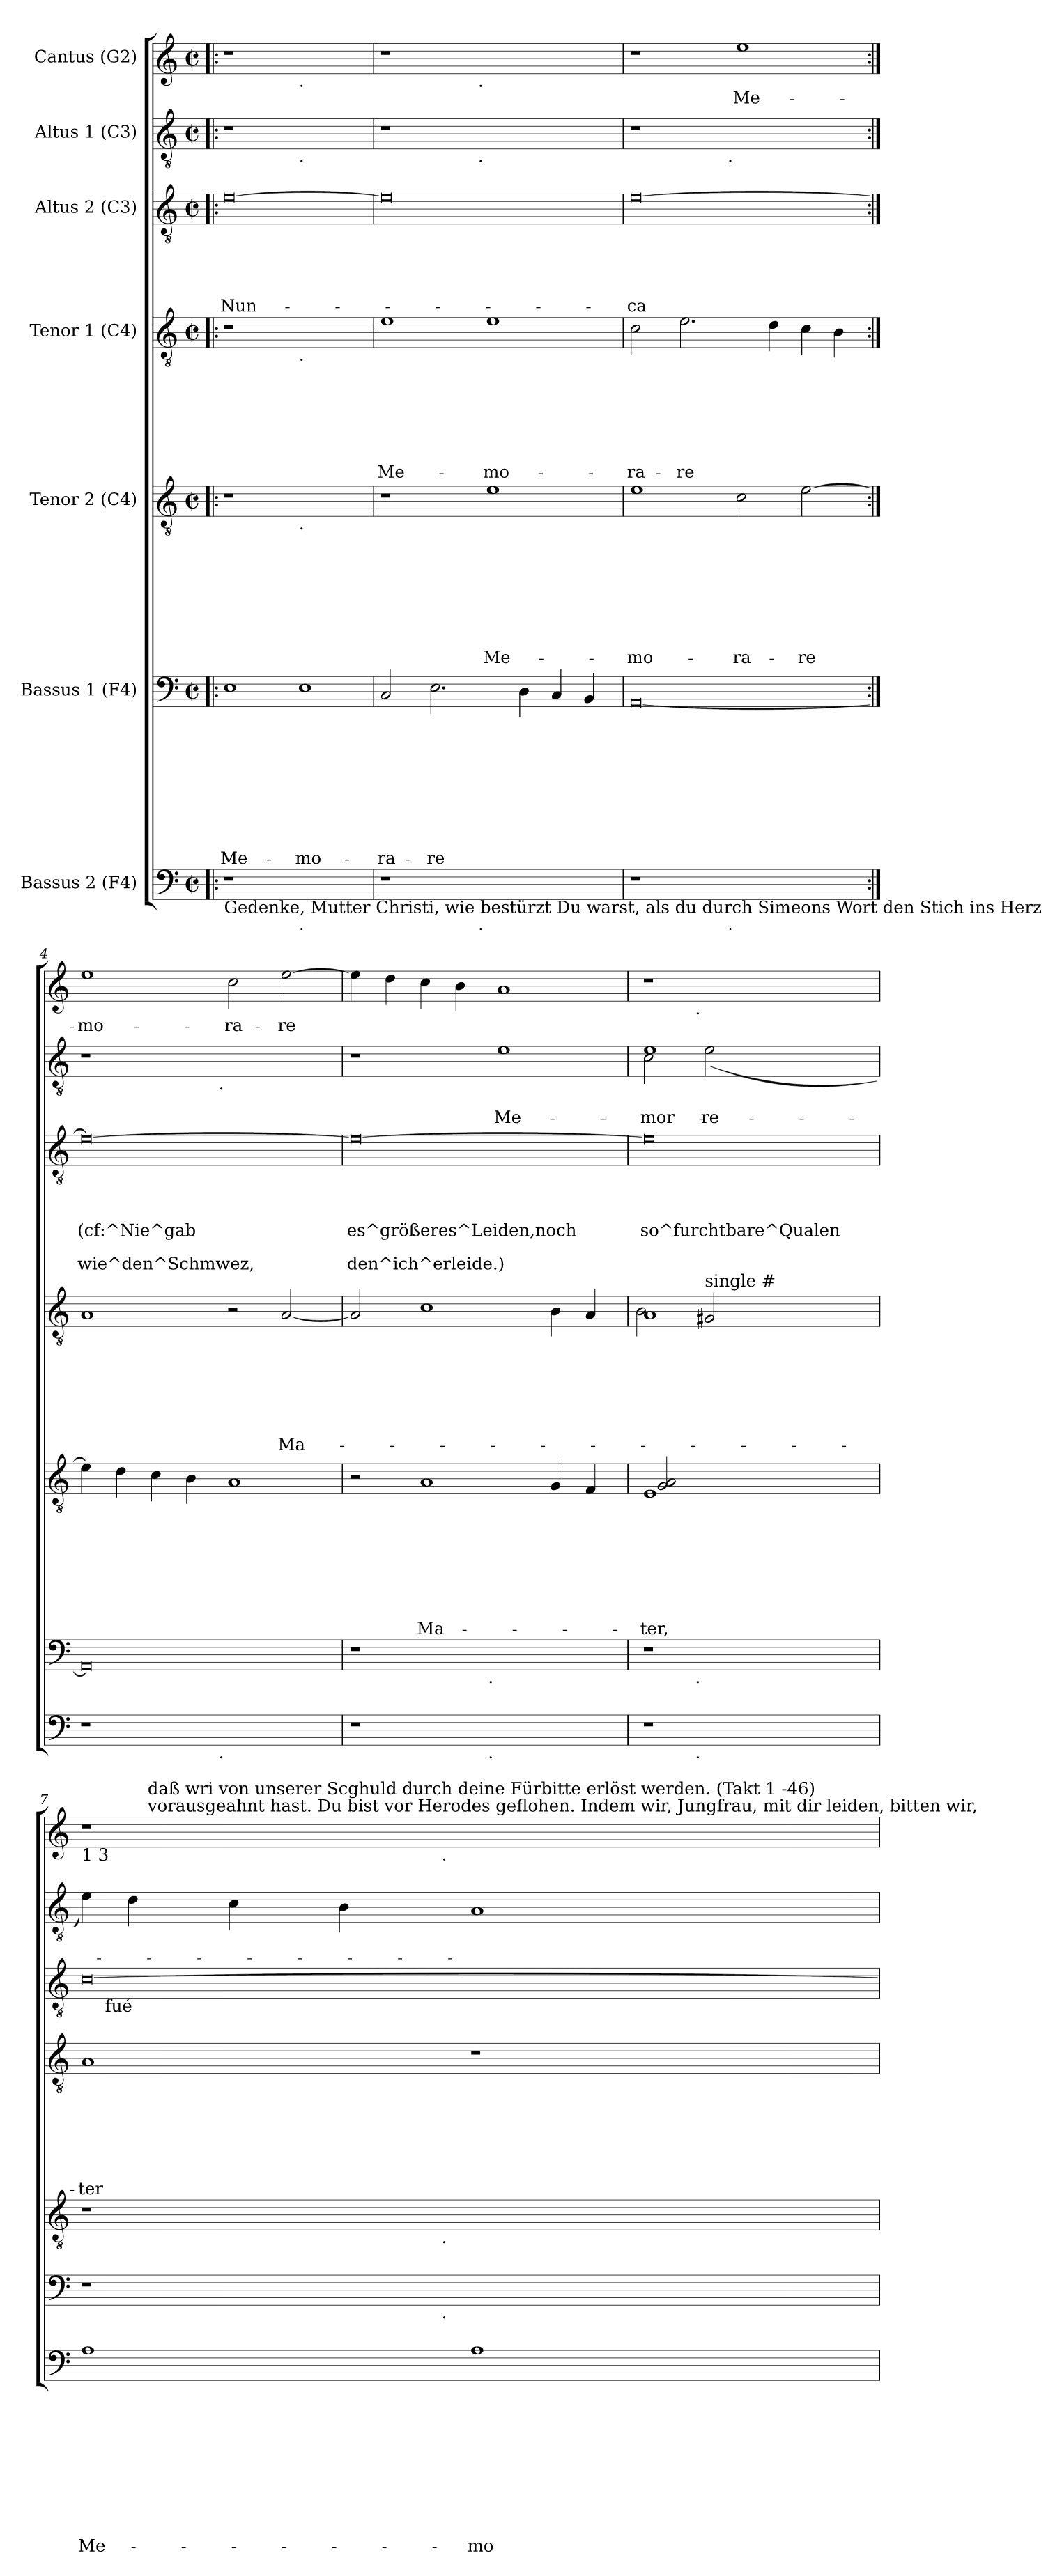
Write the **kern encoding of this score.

**kern	**text	**text	**text	**text	**text	**text	**text	**text	**text	**text	**kern	**text	**text	**text	**text	**text	**text	**text	**text	**text	**kern	**text	**text	**text	**text	**text	**text	**text	**text	**kern	**text	**text	**text	**text	**text	**text	**text	**kern	**text	**text	**text	**text	**text	**text	**kern	**text	**text	**kern	**text
*part7	*part7	*part7	*part7	*part7	*part7	*part7	*part7	*part7	*part7	*part7	*part6	*part6	*part6	*part6	*part6	*part6	*part6	*part6	*part6	*part6	*part5	*part5	*part5	*part5	*part5	*part5	*part5	*part5	*part5	*part4	*part4	*part4	*part4	*part4	*part4	*part4	*part4	*part3	*part3	*part3	*part3	*part3	*part3	*part3	*part2	*part2	*part2	*part1	*part1
*staff7	*staff7	*staff7	*staff7	*staff7	*staff7	*staff7	*staff7	*staff7	*staff7	*staff7	*staff6	*staff6	*staff6	*staff6	*staff6	*staff6	*staff6	*staff6	*staff6	*staff6	*staff5	*staff5	*staff5	*staff5	*staff5	*staff5	*staff5	*staff5	*staff5	*staff4	*staff4	*staff4	*staff4	*staff4	*staff4	*staff4	*staff4	*staff3	*staff3	*staff3	*staff3	*staff3	*staff3	*staff3	*staff2	*staff2	*staff2	*staff1	*staff1
*I"Bassus 2 (F4)	*	*	*	*	*	*	*	*	*	*	*I"Bassus 1 (F4)	*	*	*	*	*	*	*	*	*	*I"Tenor 2 (C4)	*	*	*	*	*	*	*	*	*I"Tenor 1 (C4)	*	*	*	*	*	*	*	*I"Altus 2 (C3)	*	*	*	*	*	*	*I"Altus 1 (C3)	*	*	*I"Cantus (G2)	*
*clefF4	*	*	*	*	*	*	*	*	*	*	*clefF4	*	*	*	*	*	*	*	*	*	*clefGv2	*	*	*	*	*	*	*	*	*clefGv2	*	*	*	*	*	*	*	*clefGv2	*	*	*	*	*	*	*clefGv2	*	*	*clefG2	*
*k[]	*	*	*	*	*	*	*	*	*	*	*k[]	*	*	*	*	*	*	*	*	*	*k[]	*	*	*	*	*	*	*	*	*k[]	*	*	*	*	*	*	*	*k[]	*	*	*	*	*	*	*k[]	*	*	*k[]	*
*C:	*	*	*	*	*	*	*	*	*	*	*C:	*	*	*	*	*	*	*	*	*	*C:	*	*	*	*	*	*	*	*	*C:	*	*	*	*	*	*	*	*C:	*	*	*	*	*	*	*C:	*	*	*C:	*
*M2/2	*	*	*	*	*	*	*	*	*	*	*M2/2	*	*	*	*	*	*	*	*	*	*M2/2	*	*	*	*	*	*	*	*	*M2/2	*	*	*	*	*	*	*	*M2/2	*	*	*	*	*	*	*M2/2	*	*	*M2/2	*
*met(c|)	*	*	*	*	*	*	*	*	*	*	*met(c|)	*	*	*	*	*	*	*	*	*	*met(c|)	*	*	*	*	*	*	*	*	*met(c|)	*	*	*	*	*	*	*	*met(c|)	*	*	*	*	*	*	*met(c|)	*	*	*met(c|)	*
=1!|:	=1!|:	=1!|:	=1!|:	=1!|:	=1!|:	=1!|:	=1!|:	=1!|:	=1!|:	=1!|:	=1!|:	=1!|:	=1!|:	=1!|:	=1!|:	=1!|:	=1!|:	=1!|:	=1!|:	=1!|:	=1!|:	=1!|:	=1!|:	=1!|:	=1!|:	=1!|:	=1!|:	=1!|:	=1!|:	=1!|:	=1!|:	=1!|:	=1!|:	=1!|:	=1!|:	=1!|:	=1!|:	=1!|:	=1!|:	=1!|:	=1!|:	=1!|:	=1!|:	=1!|:	=1!|:	=1!|:	=1!|:	=1!|:	=1!|:
!LO:TX:b:t=Gedenke, Mutter Christi, wie bestürzt Du warst, als du durch Simeons Wort den Stich ins Herz	!	!	!	!	!	!	!	!	!	!	!	!	!	!	!	!	!	!	!	!	!	!	!	!	!	!	!	!	!	!	!	!	!	!	!	!	!	!	!	!	!	!	!	!	!	!	!	!	!
!	!	!	!	!	!	!	!	!	!	!	!	!	!	!	!	!	!	!	!	!LO:LY:b	!	!	!	!	!	!	!	!	!	!	!	!	!	!	!	!	!	!	!	!	!	!	!LO:LY:b	!	!	!	!	!	!
1r	.	.	.	.	.	.	.	.	.	.	1E	.	.	.	.	.	.	.	.	Me-	1r	.	.	.	.	.	.	.	.	1r	.	.	.	.	.	.	.	[>0e	.	.	.	.	Nun-	.	1r	.	.	1r	.
!	!	!	!	!	!	!	!	!	!	!	!	!	!	!	!	!	!	!	!	!	!	!	!	!	!	!	!	!	!	!	!	!	!	!	!	!	!	!	!	!	!	!	!	!	!	!	!	!LO:TX:b:t=.	!
!	!	!	!	!	!	!	!	!	!	!	!	!	!	!	!	!	!	!	!	!	!	!	!	!	!	!	!	!	!	!	!	!	!	!	!	!	!	!	!	!	!	!	!	!	!LO:TX:b:t=.	!	!	!	!
!	!	!	!	!	!	!	!	!	!	!	!	!	!	!	!	!	!	!	!	!	!	!	!	!	!	!	!	!	!	!LO:TX:b:t=.	!	!	!	!	!	!	!	!	!	!	!	!	!	!	!	!	!	!	!
!	!	!	!	!	!	!	!	!	!	!	!	!	!	!	!	!	!	!	!	!	!LO:TX:b:t=.	!	!	!	!	!	!	!	!	!	!	!	!	!	!	!	!	!	!	!	!	!	!	!	!	!	!	!	!
!LO:TX:b:t=.	!	!	!	!	!	!	!	!	!	!	!	!	!	!	!	!	!	!	!	!	!	!	!	!	!	!	!	!	!	!	!	!	!	!	!	!	!	!	!	!	!	!	!	!	!	!	!	!	!
!	!	!	!	!	!	!	!	!	!	!	!	!	!	!	!	!	!	!	!	!LO:LY:b	!	!	!	!	!	!	!	!	!	!	!	!	!	!	!	!	!	!	!	!	!	!	!	!	!	!	!	!	!
1ryy	.	.	.	.	.	.	.	.	.	.	1E	.	.	.	.	.	.	.	.	-mo-	1ryy	.	.	.	.	.	.	.	.	1ryy	.	.	.	.	.	.	.	.	.	.	.	.	.	.	1ryy	.	.	1ryy	.
=2	=2	=2	=2	=2	=2	=2	=2	=2	=2	=2	=2	=2	=2	=2	=2	=2	=2	=2	=2	=2	=2	=2	=2	=2	=2	=2	=2	=2	=2	=2	=2	=2	=2	=2	=2	=2	=2	=2	=2	=2	=2	=2	=2	=2	=2	=2	=2	=2	=2
!	!	!	!	!	!	!	!	!	!	!	!	!	!	!	!	!	!	!	!	!LO:LY:b	!	!	!	!	!	!	!	!	!	!	!	!	!	!	!	!	!LO:LY:b	!	!	!	!	!	!	!	!	!	!	!	!
*^	*	*	*	*	*	*	*	*	*	*	*	*	*	*	*	*	*	*	*	*	*	*	*	*	*	*	*	*	*	*	*	*	*	*	*	*	*	*	*	*	*	*	*	*	*^	*	*	*^	*
1r	2ryy	.	.	.	.	.	.	.	.	.	.	2C/	.	.	.	.	.	.	.	.	-ra-	1r	.	.	.	.	.	.	.	.	1e	.	.	.	.	.	.	Me-	0e]	.	.	.	.	.	.	1r	2ryy	.	.	1r	2ryy	.
!	!	!	!	!	!	!	!	!	!	!	!	!	!	!	!	!	!	!	!	!	!LO:LY:b	!	!	!	!	!	!	!	!	!	!	!	!	!	!	!	!	!	!	!	!	!	!	!	!	!	!	!	!	!	!	!
.	4...ryy	.	.	.	.	.	.	.	.	.	.	2.E\	.	.	.	.	.	.	.	.	-re	.	.	.	.	.	.	.	.	.	.	.	.	.	.	.	.	.	.	.	.	.	.	.	.	.	4...ryy	.	.	.	4...ryy	.
!	!	!	!	!	!	!	!	!	!	!	!	!	!	!	!	!	!	!	!	!	!	!	!	!	!	!	!	!	!	!	!	!	!	!	!	!	!	!	!	!	!	!	!	!	!	!	!	!	!	!	!LO:TX:b:t=.	!
!	!	!	!	!	!	!	!	!	!	!	!	!	!	!	!	!	!	!	!	!	!	!	!	!	!	!	!	!	!	!	!	!	!	!	!	!	!	!	!	!	!	!	!	!	!	!	!LO:TX:b:t=.	!	!	!	!	!
!	!LO:TX:b:t=.	!	!	!	!	!	!	!	!	!	!	!	!	!	!	!	!	!	!	!	!	!	!	!	!	!	!	!	!	!	!	!	!	!	!	!	!	!	!	!	!	!	!	!	!	!	!	!	!	!	!	!
.	1ryy	.	.	.	.	.	.	.	.	.	.	.	.	.	.	.	.	.	.	.	.	.	.	.	.	.	.	.	.	.	.	.	.	.	.	.	.	.	.	.	.	.	.	.	.	.	1ryy	.	.	.	1ryy	.
!	!	!	!	!	!	!	!	!	!	!	!	!	!	!	!	!	!	!	!	!	!	!	!	!	!	!	!	!	!	!LO:LY:b	!	!	!	!	!	!	!	!LO:LY:b	!	!	!	!	!	!	!	!	!	!	!	!	!	!
1ryy	.	.	.	.	.	.	.	.	.	.	.	.	.	.	.	.	.	.	.	.	.	1e	.	.	.	.	.	.	.	Me-	1e	.	.	.	.	.	.	-mo-	.	.	.	.	.	.	.	1ryy	.	.	.	1ryy	.	.
.	.	.	.	.	.	.	.	.	.	.	.	4D\	.	.	.	.	.	.	.	.	.	.	.	.	.	.	.	.	.	.	.	.	.	.	.	.	.	.	.	.	.	.	.	.	.	.	.	.	.	.	.	.
.	.	.	.	.	.	.	.	.	.	.	.	4C/	.	.	.	.	.	.	.	.	.	.	.	.	.	.	.	.	.	.	.	.	.	.	.	.	.	.	.	.	.	.	.	.	.	.	.	.	.	.	.	.
.	.	.	.	.	.	.	.	.	.	.	.	4BB/	.	.	.	.	.	.	.	.	.	.	.	.	.	.	.	.	.	.	.	.	.	.	.	.	.	.	.	.	.	.	.	.	.	.	.	.	.	.	.	.
.	32ryy	.	.	.	.	.	.	.	.	.	.	.	.	.	.	.	.	.	.	.	.	.	.	.	.	.	.	.	.	.	.	.	.	.	.	.	.	.	.	.	.	.	.	.	.	.	32ryy	.	.	.	32ryy	.
=3	=3	=3	=3	=3	=3	=3	=3	=3	=3	=3	=3	=3	=3	=3	=3	=3	=3	=3	=3	=3	=3	=3	=3	=3	=3	=3	=3	=3	=3	=3	=3	=3	=3	=3	=3	=3	=3	=3	=3	=3	=3	=3	=3	=3	=3	=3	=3	=3	=3	=3	=3	=3
!	!	!	!	!	!	!	!	!	!	!	!	!	!	!	!	!	!	!	!	!	!	!	!	!	!	!	!	!	!	!LO:LY:b	!	!	!	!	!	!	!	!LO:LY:b	!	!	!	!	!	!LO:LY:b	!	!	!	!	!	!	!	!
*	*	*	*	*	*	*	*	*	*	*	*	*	*	*	*	*	*	*	*	*	*	*	*	*	*	*	*	*	*	*	*	*	*	*	*	*	*	*	*	*	*	*	*	*	*	*	*	*	*	*v	*v	*
1r	2ryy	.	.	.	.	.	.	.	.	.	.	[<0AA	.	.	.	.	.	.	.	.	.	1e	.	.	.	.	.	.	.	-mo-	2c\	.	.	.	.	.	.	-ra-	[>0e	.	.	.	.	-ca	.	1r	2ryy	.	.	1r	.
!	!	!	!	!	!	!	!	!	!	!	!	!	!	!	!	!	!	!	!	!	!	!	!	!	!	!	!	!	!	!	!	!	!	!	!	!	!	!LO:LY:b	!	!	!	!	!	!	!	!	!	!	!	!	!
.	4...ryy	.	.	.	.	.	.	.	.	.	.	.	.	.	.	.	.	.	.	.	.	.	.	.	.	.	.	.	.	.	2.e\	.	.	.	.	.	.	-re	.	.	.	.	.	.	.	.	4...ryy	.	.	.	.
!	!	!	!	!	!	!	!	!	!	!	!	!	!	!	!	!	!	!	!	!	!	!	!	!	!	!	!	!	!	!	!	!	!	!	!	!	!	!	!	!	!	!	!	!	!	!	!LO:TX:b:t=.	!	!	!	!
!	!LO:TX:b:t=.	!	!	!	!	!	!	!	!	!	!	!	!	!	!	!	!	!	!	!	!	!	!	!	!	!	!	!	!	!	!	!	!	!	!	!	!	!	!	!	!	!	!	!	!	!	!	!	!	!	!
.	1ryy	.	.	.	.	.	.	.	.	.	.	.	.	.	.	.	.	.	.	.	.	.	.	.	.	.	.	.	.	.	.	.	.	.	.	.	.	.	.	.	.	.	.	.	.	.	1ryy	.	.	.	.
!	!	!	!	!	!	!	!	!	!	!	!	!	!	!	!	!	!	!	!	!	!	!	!	!	!	!	!	!	!	!LO:LY:b	!	!	!	!	!	!	!	!	!	!	!	!	!	!	!	!	!	!	!	!	!LO:LY:b
1ryy	.	.	.	.	.	.	.	.	.	.	.	.	.	.	.	.	.	.	.	.	.	2c\	.	.	.	.	.	.	.	-ra-	.	.	.	.	.	.	.	.	.	.	.	.	.	.	.	1ryy	.	.	.	1ee	Me-
.	.	.	.	.	.	.	.	.	.	.	.	.	.	.	.	.	.	.	.	.	.	.	.	.	.	.	.	.	.	.	4d\	.	.	.	.	.	.	.	.	.	.	.	.	.	.	.	.	.	.	.	.
!	!	!	!	!	!	!	!	!	!	!	!	!	!	!	!	!	!	!	!	!	!	!	!	!	!	!	!	!	!	!LO:LY:b	!	!	!	!	!	!	!	!	!	!	!	!	!	!	!	!	!	!	!	!	!
.	.	.	.	.	.	.	.	.	.	.	.	.	.	.	.	.	.	.	.	.	.	[>2e\	.	.	.	.	.	.	.	-re	4c\	.	.	.	.	.	.	.	.	.	.	.	.	.	.	.	.	.	.	.	.
.	.	.	.	.	.	.	.	.	.	.	.	.	.	.	.	.	.	.	.	.	.	.	.	.	.	.	.	.	.	.	4B\	.	.	.	.	.	.	.	.	.	.	.	.	.	.	.	.	.	.	.	.
.	32ryy	.	.	.	.	.	.	.	.	.	.	.	.	.	.	.	.	.	.	.	.	.	.	.	.	.	.	.	.	.	.	.	.	.	.	.	.	.	.	.	.	.	.	.	.	.	32ryy	.	.	.	.
=4:|!	=4:|!	=4:|!	=4:|!	=4:|!	=4:|!	=4:|!	=4:|!	=4:|!	=4:|!	=4:|!	=4:|!	=4:|!	=4:|!	=4:|!	=4:|!	=4:|!	=4:|!	=4:|!	=4:|!	=4:|!	=4:|!	=4:|!	=4:|!	=4:|!	=4:|!	=4:|!	=4:|!	=4:|!	=4:|!	=4:|!	=4:|!	=4:|!	=4:|!	=4:|!	=4:|!	=4:|!	=4:|!	=4:|!	=4:|!	=4:|!	=4:|!	=4:|!	=4:|!	=4:|!	=4:|!	=4:|!	=4:|!	=4:|!	=4:|!	=4:|!	=4:|!
!	!	!	!	!	!	!	!	!	!	!	!	!	!	!	!	!	!	!	!	!	!	!	!	!	!	!	!	!	!	!	!	!	!	!	!	!	!	!	!	!	!	!	!LO:LY:b	!	!LO:LY:b	!	!	!	!	!	!LO:LY:b
1r	2ryy	.	.	.	.	.	.	.	.	.	.	0AA]	.	.	.	.	.	.	.	.	.	4e\]	.	.	.	.	.	.	.	.	1A	.	.	.	.	.	.	.	0e_	.	.	.	(cf:^Nie^gab	.	wie^den^Schmwez,	1r	2ryy	.	.	1ee	-mo-
.	.	.	.	.	.	.	.	.	.	.	.	.	.	.	.	.	.	.	.	.	.	4d\	.	.	.	.	.	.	.	.	.	.	.	.	.	.	.	.	.	.	.	.	.	.	.	.	.	.	.	.	.
.	4...ryy	.	.	.	.	.	.	.	.	.	.	.	.	.	.	.	.	.	.	.	.	4c\	.	.	.	.	.	.	.	.	.	.	.	.	.	.	.	.	.	.	.	.	.	.	.	.	4...ryy	.	.	.	.
.	.	.	.	.	.	.	.	.	.	.	.	.	.	.	.	.	.	.	.	.	.	4B\	.	.	.	.	.	.	.	.	.	.	.	.	.	.	.	.	.	.	.	.	.	.	.	.	.	.	.	.	.
!	!	!	!	!	!	!	!	!	!	!	!	!	!	!	!	!	!	!	!	!	!	!	!	!	!	!	!	!	!	!	!	!	!	!	!	!	!	!	!	!	!	!	!	!	!	!	!LO:TX:b:t=.	!	!	!	!
!	!LO:TX:b:t=.	!	!	!	!	!	!	!	!	!	!	!	!	!	!	!	!	!	!	!	!	!	!	!	!	!	!	!	!	!	!	!	!	!	!	!	!	!	!	!	!	!	!	!	!	!	!	!	!	!	!
.	1ryy	.	.	.	.	.	.	.	.	.	.	.	.	.	.	.	.	.	.	.	.	.	.	.	.	.	.	.	.	.	.	.	.	.	.	.	.	.	.	.	.	.	.	.	.	.	1ryy	.	.	.	.
!	!	!	!	!	!	!	!	!	!	!	!	!	!	!	!	!	!	!	!	!	!	!	!	!	!	!	!	!	!	!	!	!	!	!	!	!	!	!	!	!	!	!	!	!	!	!	!	!	!	!	!LO:LY:b
1ryy	.	.	.	.	.	.	.	.	.	.	.	.	.	.	.	.	.	.	.	.	.	1A	.	.	.	.	.	.	.	.	2r	.	.	.	.	.	.	.	.	.	.	.	.	.	.	1ryy	.	.	.	2cc\	-ra-
!	!	!	!	!	!	!	!	!	!	!	!	!	!	!	!	!	!	!	!	!	!	!	!	!	!	!	!	!	!	!	!	!	!	!	!	!	!	!LO:LY:b	!	!	!	!	!	!	!	!	!	!	!	!	!LO:LY:b
.	.	.	.	.	.	.	.	.	.	.	.	.	.	.	.	.	.	.	.	.	.	.	.	.	.	.	.	.	.	.	[<2A/	.	.	.	.	.	.	Ma-	.	.	.	.	.	.	.	.	.	.	.	[>2ee\	-re
.	32ryy	.	.	.	.	.	.	.	.	.	.	.	.	.	.	.	.	.	.	.	.	.	.	.	.	.	.	.	.	.	.	.	.	.	.	.	.	.	.	.	.	.	.	.	.	.	32ryy	.	.	.	.
=5	=5	=5	=5	=5	=5	=5	=5	=5	=5	=5	=5	=5	=5	=5	=5	=5	=5	=5	=5	=5	=5	=5	=5	=5	=5	=5	=5	=5	=5	=5	=5	=5	=5	=5	=5	=5	=5	=5	=5	=5	=5	=5	=5	=5	=5	=5	=5	=5	=5	=5	=5
!	!	!	!	!	!	!	!	!	!	!	!	!	!	!	!	!	!	!	!	!	!	!	!	!	!	!	!	!	!	!	!	!	!	!	!	!	!	!	!	!	!	!	!LO:LY:b	!	!LO:LY:b	!	!	!	!	!	!
*	*	*	*	*	*	*	*	*	*	*	*	*^	*	*	*	*	*	*	*	*	*	*	*	*	*	*	*	*	*	*	*	*	*	*	*	*	*	*	*	*	*	*	*	*	*	*v	*v	*	*	*	*
1r	2ryy	.	.	.	.	.	.	.	.	.	.	1r	2ryy	.	.	.	.	.	.	.	.	.	2r	.	.	.	.	.	.	.	.	2A/]	.	.	.	.	.	.	.	0e_	.	.	.	es^größeres^Leiden,noch	.	den^ich^erleide.)	1r	.	.	4ee\]	.
.	.	.	.	.	.	.	.	.	.	.	.	.	.	.	.	.	.	.	.	.	.	.	.	.	.	.	.	.	.	.	.	.	.	.	.	.	.	.	.	.	.	.	.	.	.	.	.	.	.	4dd\	.
!	!	!	!	!	!	!	!	!	!	!	!	!	!	!	!	!	!	!	!	!	!	!	!	!	!	!	!	!	!	!	!LO:LY:b	!	!	!	!	!	!	!	!	!	!	!	!	!	!	!	!	!	!	!	!
.	4...ryy	.	.	.	.	.	.	.	.	.	.	.	4...ryy	.	.	.	.	.	.	.	.	.	1A	.	.	.	.	.	.	.	Ma-	1c	.	.	.	.	.	.	.	.	.	.	.	.	.	.	.	.	.	4cc\	.
.	.	.	.	.	.	.	.	.	.	.	.	.	.	.	.	.	.	.	.	.	.	.	.	.	.	.	.	.	.	.	.	.	.	.	.	.	.	.	.	.	.	.	.	.	.	.	.	.	.	4b\	.
!	!	!	!	!	!	!	!	!	!	!	!	!	!LO:TX:b:t=.	!	!	!	!	!	!	!	!	!	!	!	!	!	!	!	!	!	!	!	!	!	!	!	!	!	!	!	!	!	!	!	!	!	!	!	!	!	!
!	!LO:TX:b:t=.	!	!	!	!	!	!	!	!	!	!	!	!	!	!	!	!	!	!	!	!	!	!	!	!	!	!	!	!	!	!	!	!	!	!	!	!	!	!	!	!	!	!	!	!	!	!	!	!	!	!
.	1ryy	.	.	.	.	.	.	.	.	.	.	.	1ryy	.	.	.	.	.	.	.	.	.	.	.	.	.	.	.	.	.	.	.	.	.	.	.	.	.	.	.	.	.	.	.	.	.	.	.	.	.	.
!	!	!	!	!	!	!	!	!	!	!	!	!	!	!	!	!	!	!	!	!	!	!	!	!	!	!	!	!	!	!	!	!	!	!	!	!	!	!	!	!	!	!	!	!	!	!	!	!	!LO:LY:b	!	!
1ryy	.	.	.	.	.	.	.	.	.	.	.	1ryy	.	.	.	.	.	.	.	.	.	.	.	.	.	.	.	.	.	.	.	.	.	.	.	.	.	.	.	.	.	.	.	.	.	.	1e	.	Me-	1a	.
.	.	.	.	.	.	.	.	.	.	.	.	.	.	.	.	.	.	.	.	.	.	.	4G/	.	.	.	.	.	.	.	.	4B\	.	.	.	.	.	.	.	.	.	.	.	.	.	.	.	.	.	.	.
.	.	.	.	.	.	.	.	.	.	.	.	.	.	.	.	.	.	.	.	.	.	.	4F/	.	.	.	.	.	.	.	.	4A/	.	.	.	.	.	.	.	.	.	.	.	.	.	.	.	.	.	.	.
.	32ryy	.	.	.	.	.	.	.	.	.	.	.	32ryy	.	.	.	.	.	.	.	.	.	.	.	.	.	.	.	.	.	.	.	.	.	.	.	.	.	.	.	.	.	.	.	.	.	.	.	.	.	.
=6	=6	=6	=6	=6	=6	=6	=6	=6	=6	=6	=6	=6	=6	=6	=6	=6	=6	=6	=6	=6	=6	=6	=6	=6	=6	=6	=6	=6	=6	=6	=6	=6	=6	=6	=6	=6	=6	=6	=6	=6	=6	=6	=6	=6	=6	=6	=6	=6	=6	=6	=6
*	*	*	*	*	*	*	*	*	*	*	*	*	*	*	*	*	*	*	*	*	*	*	*^	*	*	*	*	*	*	*	*	*	*	*	*	*	*	*	*	*	*	*	*	*	*	*	*	*	*	*	*
!	!	!	!	!	!	!	!	!	!	!	!	!	!	!	!	!	!	!	!	!	!	!	!	!	!	!	!	!	!	!	!	!LO:LY:b	!	!	!	!	!	!	!	!	!	!	!	!	!LO:LY:b	!	!	!	!	!LO:LY:b	!	!
*	*	*	*	*	*	*	*	*	*	*	*	*	*	*	*	*	*	*	*	*	*	*	*	*	*	*	*	*	*	*	*	*	*^	*	*	*	*	*	*	*	*	*	*	*	*	*	*	*^	*	*	*^	*
1r	4...ryy	.	.	.	.	.	.	.	.	.	.	1r	4...ryy	.	.	.	.	.	.	.	.	.	1E	2G/ 2A/	.	.	.	.	.	.	.	-ter,	1A	2B\	.	.	.	.	.	.	.	0e]	.	.	.	so^furchtbare^Qualen	.	.	1e	2c\	.	-mor-	1r	4...ryy	.
!	!	!	!	!	!	!	!	!	!	!	!	!	!	!	!	!	!	!	!	!	!	!	!	!	!	!	!	!	!	!	!	!	!	!	!	!	!	!	!	!	!	!	!	!	!	!	!	!	!	!	!	!	!	!LO:TX:b:t=.	!
!	!	!	!	!	!	!	!	!	!	!	!	!	!LO:TX:b:t=.	!	!	!	!	!	!	!	!	!	!	!	!	!	!	!	!	!	!	!	!	!	!	!	!	!	!	!	!	!	!	!	!	!	!	!	!	!	!	!	!	!	!
!	!LO:TX:b:t=.	!	!	!	!	!	!	!	!	!	!	!	!	!	!	!	!	!	!	!	!	!	!	!	!	!	!	!	!	!	!	!	!	!	!	!	!	!	!	!	!	!	!	!	!	!	!	!	!	!	!	!	!	!	!
.	1ryy	.	.	.	.	.	.	.	.	.	.	.	1ryy	.	.	.	.	.	.	.	.	.	.	.	.	.	.	.	.	.	.	.	.	.	.	.	.	.	.	.	.	.	.	.	.	.	.	.	.	.	.	.	.	1ryy	.
!	!	!	!	!	!	!	!	!	!	!	!	!	!	!	!	!	!	!	!	!	!	!	!	!	!	!	!	!	!	!	!	!	!	!LO:TX:a:t=single #	!	!	!	!	!	!	!	!	!	!	!	!	!	!	!	!	!	!	!	!	!
!	!	!	!	!	!	!	!	!	!	!	!	!	!	!	!	!	!	!	!	!	!	!	!	!	!	!	!	!	!	!	!	!	!	!	!	!	!	!	!	!	!	!	!	!	!	!	!	!	!	!	!	!LO:LY:b	!	!	!
.	.	.	.	.	.	.	.	.	.	.	.	.	.	.	.	.	.	.	.	.	.	.	.	1ryy	.	.	.	.	.	.	.	.	.	2G#/	.	.	.	.	.	.	.	.	.	.	.	.	.	.	.	(>2e\	.	-re	.	.	.
1ryy	.	.	.	.	.	.	.	.	.	.	.	1ryy	.	.	.	.	.	.	.	.	.	.	1ryy	.	.	.	.	.	.	.	.	.	1ryy	1ryy	.	.	.	.	.	.	.	.	.	.	.	.	.	.	1ryy	1ryy	.	.	1ryy	.	.
.	2ryy	.	.	.	.	.	.	.	.	.	.	.	2ryy	.	.	.	.	.	.	.	.	.	.	.	.	.	.	.	.	.	.	.	.	.	.	.	.	.	.	.	.	.	.	.	.	.	.	.	.	.	.	.	.	2ryy	.
.	.	.	.	.	.	.	.	.	.	.	.	.	.	.	.	.	.	.	.	.	.	.	.	2ryy	.	.	.	.	.	.	.	.	.	.	.	.	.	.	.	.	.	.	.	.	.	.	.	.	.	.	.	.	.	.	.
.	32ryy	.	.	.	.	.	.	.	.	.	.	.	32ryy	.	.	.	.	.	.	.	.	.	.	.	.	.	.	.	.	.	.	.	.	.	.	.	.	.	.	.	.	.	.	.	.	.	.	.	.	.	.	.	.	32ryy	.
!!LO:PB:g=z
=7	=7	=7	=7	=7	=7	=7	=7	=7	=7	=7	=7	=7	=7	=7	=7	=7	=7	=7	=7	=7	=7	=7	=7	=7	=7	=7	=7	=7	=7	=7	=7	=7	=7	=7	=7	=7	=7	=7	=7	=7	=7	=7	=7	=7	=7	=7	=7	=7	=7	=7	=7	=7	=7	=7	=7
!	!	!	!	!	!	!	!	!	!	!	!	!	!	!	!	!	!	!	!	!	!	!	!	!	!	!	!	!	!	!	!	!	!	!	!	!	!	!	!	!	!	!	!	!	!	!	!	!	!	!	!	!	!LO:TX:b:t=1 3	!	!
!	!	!	!	!	!	!	!	!	!	!	!LO:LY:b	!	!	!	!	!	!	!	!	!	!	!	!	!	!	!	!	!	!	!	!	!	!	!	!	!	!	!	!	!	!LO:LY:b	!	!	!	!	!	!	!	!	!	!	!	!	!	!
*v	*v	*	*	*	*	*	*	*	*	*	*	*	*	*	*	*	*	*	*	*	*	*	*	*	*	*	*	*	*	*	*	*	*v	*v	*	*	*	*	*	*	*	*^	*	*	*	*	*	*	*v	*v	*	*	*	*^	*
1A	.	.	.	.	.	.	.	.	.	Me-	1r	2ryy	.	.	.	.	.	.	.	.	.	1r	2ryy	.	.	.	.	.	.	.	.	1A	.	.	.	.	.	.	-ter	[>0c	8ryy	.	.	.	.	.	.	4e\)	.	.	1r	4ryy	2ryy	.
!	!	!	!	!	!	!	!	!	!	!	!	!	!	!	!	!	!	!	!	!	!	!	!	!	!	!	!	!	!	!	!	!	!	!	!	!	!	!	!	!	!LO:TX:b:t=fué	!	!	!	!	!	!	!	!	!	!	!	!	!
.	.	.	.	.	.	.	.	.	.	.	.	.	.	.	.	.	.	.	.	.	.	.	.	.	.	.	.	.	.	.	.	.	.	.	.	.	.	.	.	.	1...ryy	.	.	.	.	.	.	.	.	.	.	.	.	.
.	.	.	.	.	.	.	.	.	.	.	.	.	.	.	.	.	.	.	.	.	.	.	.	.	.	.	.	.	.	.	.	.	.	.	.	.	.	.	.	.	.	.	.	.	.	.	.	4d\	.	.	.	16.ryy	.	.
!	!	!	!	!	!	!	!	!	!	!	!	!	!	!	!	!	!	!	!	!	!	!	!	!	!	!	!	!	!	!	!	!	!	!	!	!	!	!	!	!	!	!	!	!	!	!	!	!	!	!	!	!LO:TX:a:t=vorausgeahnt hast. Du bist vor Herodes geflohen. Indem wir, Jungfrau, mit dir leiden, bitten wir,	!	!
!	!	!	!	!	!	!	!	!	!	!	!	!	!	!	!	!	!	!	!	!	!	!	!	!	!	!	!	!	!	!	!	!	!	!	!	!	!	!	!	!	!	!	!	!	!	!	!	!	!	!	!	!LO:TX:a:t=daß wri von unserer Scghuld durch deine Fürbitte erlöst werden. (Takt 1 -46)	!	!
.	.	.	.	.	.	.	.	.	.	.	.	.	.	.	.	.	.	.	.	.	.	.	.	.	.	.	.	.	.	.	.	.	.	.	.	.	.	.	.	.	.	.	.	.	.	.	.	.	.	.	.	1ryy	.	.
.	.	.	.	.	.	.	.	.	.	.	.	4...ryy	.	.	.	.	.	.	.	.	.	.	4...ryy	.	.	.	.	.	.	.	.	.	.	.	.	.	.	.	.	.	.	.	.	.	.	.	.	4c\	.	.	.	.	4...ryy	.
.	.	.	.	.	.	.	.	.	.	.	.	.	.	.	.	.	.	.	.	.	.	.	.	.	.	.	.	.	.	.	.	.	.	.	.	.	.	.	.	.	.	.	.	.	.	.	.	4B\	.	.	.	.	.	.
!	!	!	!	!	!	!	!	!	!	!	!	!	!	!	!	!	!	!	!	!	!	!	!	!	!	!	!	!	!	!	!	!	!	!	!	!	!	!	!	!	!	!	!	!	!	!	!	!	!	!	!	!	!LO:TX:b:t=.	!
!	!	!	!	!	!	!	!	!	!	!	!	!	!	!	!	!	!	!	!	!	!	!	!LO:TX:b:t=.	!	!	!	!	!	!	!	!	!	!	!	!	!	!	!	!	!	!	!	!	!	!	!	!	!	!	!	!	!	!	!
!	!	!	!	!	!	!	!	!	!	!	!	!LO:TX:b:t=.	!	!	!	!	!	!	!	!	!	!	!	!	!	!	!	!	!	!	!	!	!	!	!	!	!	!	!	!	!	!	!	!	!	!	!	!	!	!	!	!	!	!
.	.	.	.	.	.	.	.	.	.	.	.	1ryy	.	.	.	.	.	.	.	.	.	.	1ryy	.	.	.	.	.	.	.	.	.	.	.	.	.	.	.	.	.	.	.	.	.	.	.	.	.	.	.	.	.	1ryy	.
!	!	!	!	!	!	!	!	!	!	!LO:LY:b	!	!	!	!	!	!	!	!	!	!	!	!	!	!	!	!	!	!	!	!	!	!	!	!	!	!	!	!	!	!	!	!	!	!	!	!	!	!	!	!	!	!	!	!
1A	.	.	.	.	.	.	.	.	.	-mo-	1ryy	.	.	.	.	.	.	.	.	.	.	1ryy	.	.	.	.	.	.	.	.	.	1r	.	.	.	.	.	.	.	.	.	.	.	.	.	.	.	1A	.	.	1ryy	.	.	.
.	.	.	.	.	.	.	.	.	.	.	.	.	.	.	.	.	.	.	.	.	.	.	.	.	.	.	.	.	.	.	.	.	.	.	.	.	.	.	.	.	.	.	.	.	.	.	.	.	.	.	.	2ryy	.	.
.	.	.	.	.	.	.	.	.	.	.	.	.	.	.	.	.	.	.	.	.	.	.	.	.	.	.	.	.	.	.	.	.	.	.	.	.	.	.	.	.	.	.	.	.	.	.	.	.	.	.	.	8ryy	.	.
.	.	.	.	.	.	.	.	.	.	.	.	32ryy	.	.	.	.	.	.	.	.	.	.	32ryy	.	.	.	.	.	.	.	.	.	.	.	.	.	.	.	.	.	.	.	.	.	.	.	.	.	.	.	.	32ryy	32ryy	.
*	*	*	*	*	*	*	*	*	*	*	*v	*v	*	*	*	*	*	*	*	*	*	*	*	*	*	*	*	*	*	*	*	*	*	*	*	*	*	*	*	*v	*v	*	*	*	*	*	*	*	*	*	*v	*v	*v	*
*	*	*	*	*	*	*	*	*	*	*	*	*	*	*	*	*	*	*	*	*	*v	*v	*	*	*	*	*	*	*	*	*	*	*	*	*	*	*	*	*	*	*	*	*	*	*	*	*	*	*	*
=	=	=	=	=	=	=	=	=	=	=	=	=	=	=	=	=	=	=	=	=	=	=	=	=	=	=	=	=	=	=	=	=	=	=	=	=	=	=	=	=	=	=	=	=	=	=	=	=	=
*-	*-	*-	*-	*-	*-	*-	*-	*-	*-	*-	*-	*-	*-	*-	*-	*-	*-	*-	*-	*-	*-	*-	*-	*-	*-	*-	*-	*-	*-	*-	*-	*-	*-	*-	*-	*-	*-	*-	*-	*-	*-	*-	*-	*-	*-	*-	*-	*-	*-
